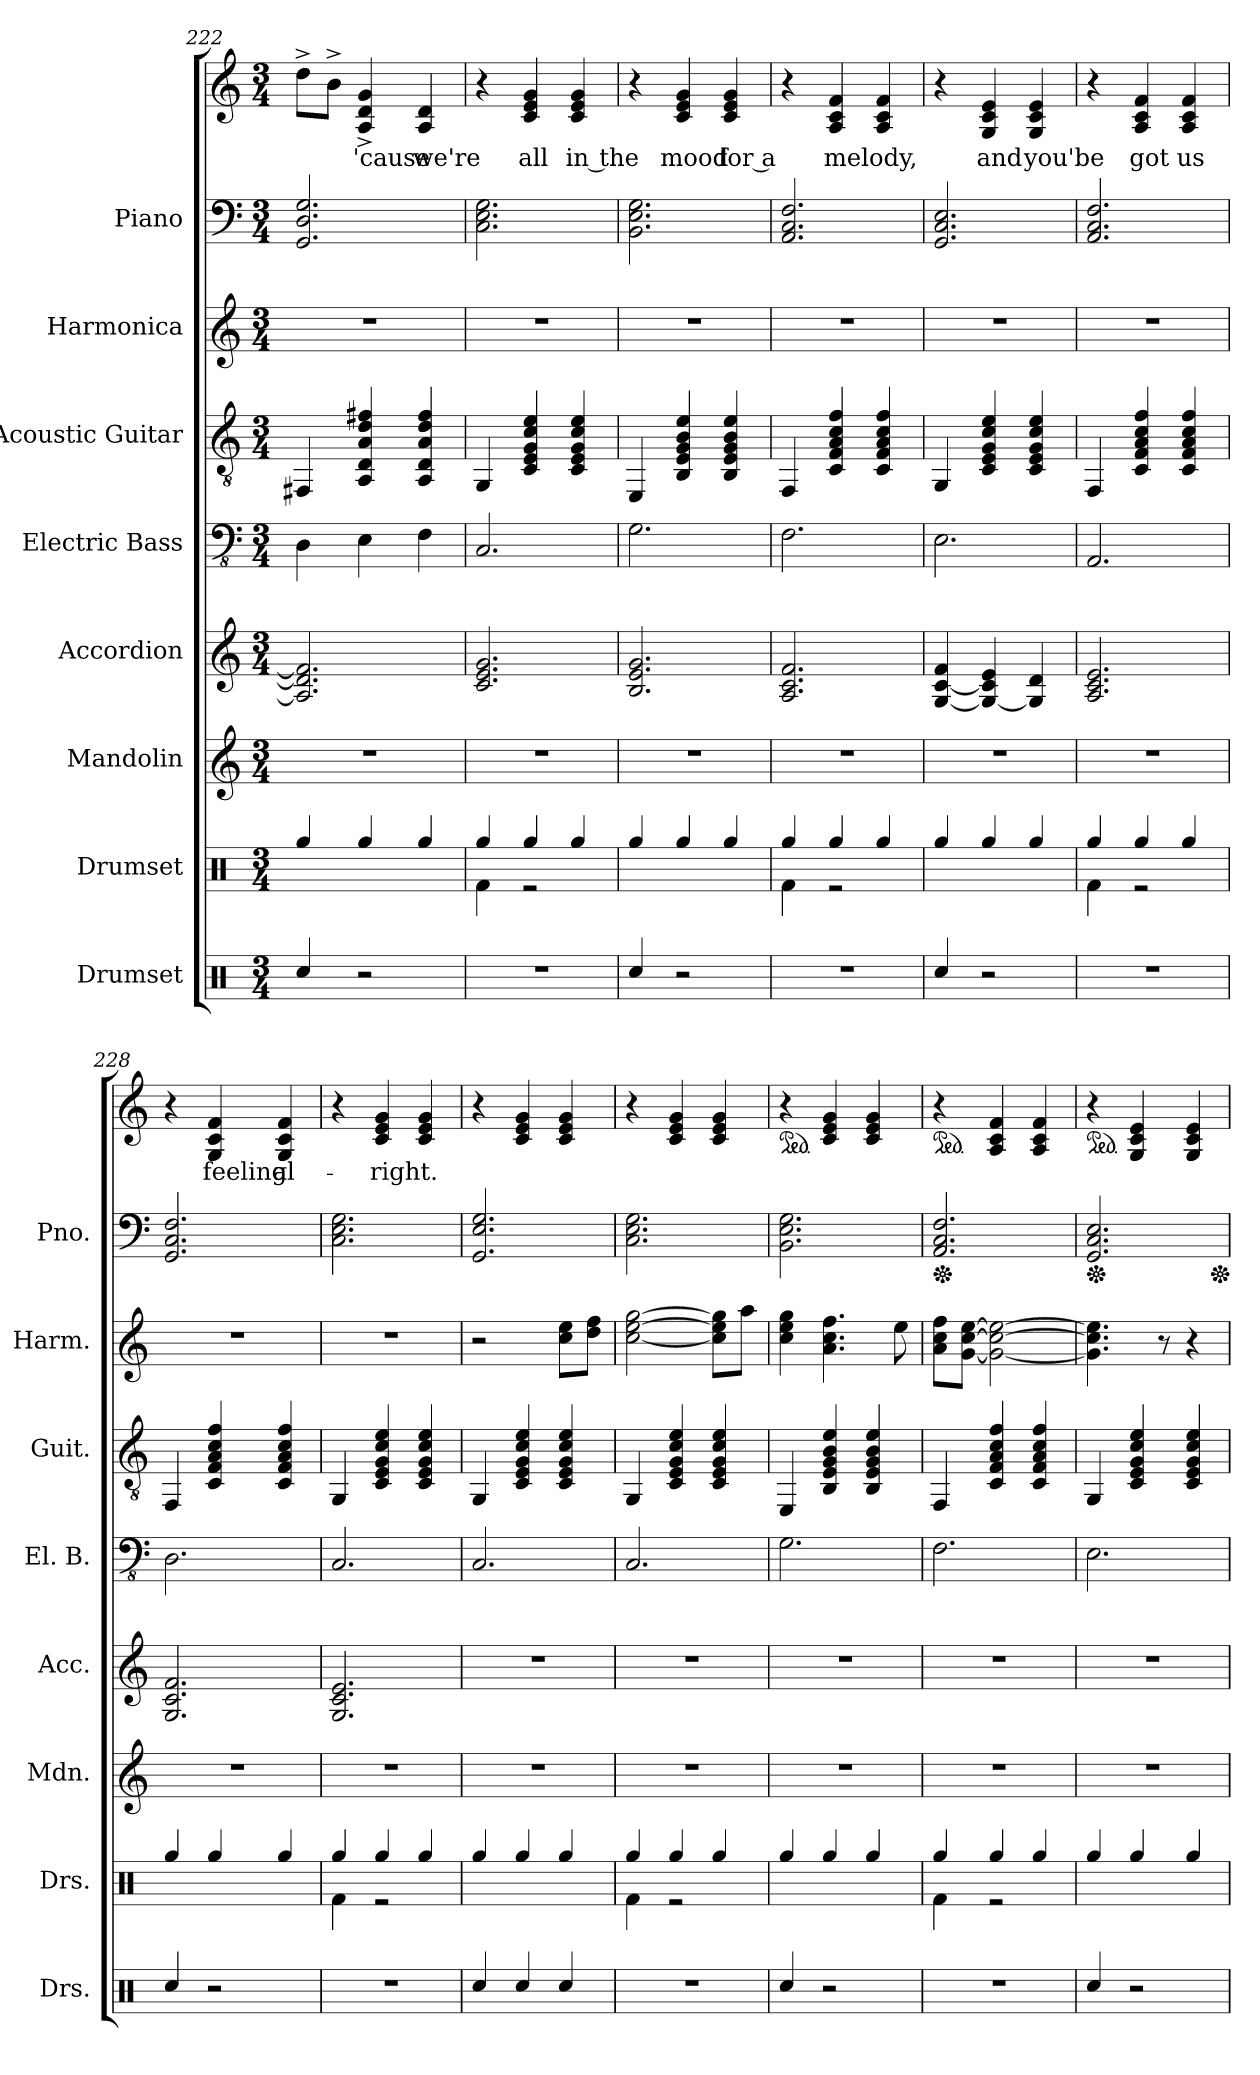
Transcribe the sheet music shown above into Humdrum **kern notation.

**kern	**kern	**kern	**kern	**kern	**kern	**kern	**kern	**kern	**text
*part8	*part7	*part6	*part5	*part4	*part3	*part2	*part1	*part1	*part1
*staff9	*staff8	*staff7	*staff6	*staff5	*staff4	*staff3	*staff2	*staff1	*staff1
*I"Drumset	*I"Drumset	*I"Mandolin	*I"Accordion	*I"Electric Bass	*I"Acoustic Guitar	*I"Harmonica	*I"Piano	*	*
*I'Drs.	*I'Drs.	*I'Mdn.	*I'Acc.	*I'El. B.	*I'Guit.	*I'Harm.	*I'Pno.	*	*
*clefX	*clefX	*clefG2	*clefG2	*clefFv4	*clefGv2	*clefG2	*clefF4	*clefG2	*
*k[]	*k[]	*k[]	*k[]	*k[]	*k[]	*k[]	*k[]	*k[]	*
*M3/4	*M3/4	*M3/4	*M3/4	*M3/4	*M3/4	*M3/4	*M3/4	*M3/4	*
=222	=222	=222	=222	=222	=222	=222	=222	=222	=222
4Rcc/	4Rgg/	2.r	2.A/] 2.d/] 2.f#/]	4DD\	4FF#X/	2.r	2.GG/ 2.D/ 2.G/	8dd^\L	.
.	.	.	.	.	.	.	.	8b^\J	.
2r	4Rgg/	.	.	4EE\	4AA/ 4D/ 4A/ 4d/ 4f#X/	.	.	4A/^ 4d/^ 4g/^	'cause
.	4Rgg/	.	.	4FF\	4AA/ 4D/ 4A/ 4d/ 4f#/	.	.	4A/ 4d/	we're
=223	=223	=223	=223	=223	=223	=223	=223	=223	=223
*	*^	*	*	*	*	*	*	*	*
2.r	4Rgg/	4Rf\	2.r	2.c/ 2.e/ 2.g/	2.CC/	4GG/	2.r	2.C\ 2.E\ 2.G\	4r	.
.	4Rgg/	2r	.	.	.	4C/ 4E/ 4G/ 4c/ 4e/	.	.	4c/ 4e/ 4g/	all
.	4Rgg/	.	.	.	.	4C/ 4E/ 4G/ 4c/ 4e/	.	.	4c/ 4e/ 4g/	in the
*	*v	*v	*	*	*	*	*	*	*	*
=224	=224	=224	=224	=224	=224	=224	=224	=224	=224
4Rcc/	4Rgg/	2.r	2.B/ 2.e/ 2.g/	2.GG\	4EE/	2.r	2.BB\ 2.E\ 2.G\	4r	.
2r	4Rgg/	.	.	.	4BB/ 4E/ 4G/ 4B/ 4e/	.	.	4c/ 4e/ 4g/	mood
.	4Rgg/	.	.	.	4BB/ 4E/ 4G/ 4B/ 4e/	.	.	4c/ 4e/ 4g/	for a
=225	=225	=225	=225	=225	=225	=225	=225	=225	=225
*	*^	*	*	*	*	*	*	*	*
2.r	4Rgg/	4Rf\	2.r	2.A/ 2.c/ 2.f/	2.FF\	4FF/	2.r	2.AA/ 2.C/ 2.F/	4r	.
.	4Rgg/	2r	.	.	.	4C/ 4F/ 4A/ 4c/ 4f/	.	.	4A/ 4c/ 4f/	melody,
.	4Rgg/	.	.	.	.	4C/ 4F/ 4A/ 4c/ 4f/	.	.	4A/ 4c/ 4f/	.
*	*v	*v	*	*	*	*	*	*	*	*
!!LO:PB:g=z
=226	=226	=226	=226	=226	=226	=226	=226	=226	=226
4Rcc/	4Rgg/	2.r	[4G/ [4c/ 4f/	2.EE\	4GG/	2.r	2.GG/ 2.C/ 2.E/	4r	.
2r	4Rgg/	.	4G/_ 4c/] 4e/	.	4C/ 4E/ 4G/ 4c/ 4e/	.	.	4G/ 4c/ 4e/	and
.	4Rgg/	.	4G/] 4d/	.	4C/ 4E/ 4G/ 4c/ 4e/	.	.	4G/ 4c/ 4e/	you'be
=227	=227	=227	=227	=227	=227	=227	=227	=227	=227
*	*^	*	*	*	*	*	*	*	*
2.r	4Rgg/	4Rf\	2.r	2.A/ 2.c/ 2.e/	2.AAA/	4FF/	2.r	2.AA/ 2.C/ 2.F/	4r	.
.	4Rgg/	2r	.	.	.	4C/ 4F/ 4A/ 4c/ 4f/	.	.	4A/ 4c/ 4f/	got
.	4Rgg/	.	.	.	.	4C/ 4F/ 4A/ 4c/ 4f/	.	.	4A/ 4c/ 4f/	us
*	*v	*v	*	*	*	*	*	*	*	*
=228	=228	=228	=228	=228	=228	=228	=228	=228	=228
4Rcc/	4Rgg/	2.r	2.G/ 2.c/ 2.f/	2.DD\	4FF/	2.r	2.GG/ 2.C/ 2.F/	4r	.
2r	4Rgg/	.	.	.	4C/ 4F/ 4A/ 4c/ 4f/	.	.	4G/ 4c/ 4f/	feeling
.	4Rgg/	.	.	.	4C/ 4F/ 4A/ 4c/ 4f/	.	.	4G/ 4c/ 4f/	al-
=229	=229	=229	=229	=229	=229	=229	=229	=229	=229
*	*^	*	*	*	*	*	*	*	*
2.r	4Rgg/	4Rf\	2.r	2.G/ 2.c/ 2.e/	2.CC/	4GG/	2.r	2.C\ 2.E\ 2.G\	4r	.
.	4Rgg/	2r	.	.	.	4C/ 4E/ 4G/ 4c/ 4e/	.	.	4c/ 4e/ 4g/	-right.
.	4Rgg/	.	.	.	.	4C/ 4E/ 4G/ 4c/ 4e/	.	.	4c/ 4e/ 4g/	.
*	*v	*v	*	*	*	*	*	*	*	*
=230	=230	=230	=230	=230	=230	=230	=230	=230	=230
4Rcc/	4Rgg/	2.r	2.r	2.CC/	4GG/	2r	2.GG/ 2.E/ 2.G/	4r	.
4Rcc/	4Rgg/	.	.	.	4C/ 4E/ 4G/ 4c/ 4e/	.	.	4c/ 4e/ 4g/	.
4Rcc/	4Rgg/	.	.	.	4C/ 4E/ 4G/ 4c/ 4e/	8cc\ 8ee\L	.	4c/ 4e/ 4g/	.
.	.	.	.	.	.	8dd\ 8ff\J	.	.	.
=231	=231	=231	=231	=231	=231	=231	=231	=231	=231
*	*^	*	*	*	*	*	*	*	*
2.r	4Rgg/	4Rf\	2.r	2.r	2.CC/	4GG/	[2cc\ [2ee\ [2gg\	2.C\ 2.E\ 2.G\	4r	.
.	4Rgg/	2r	.	.	.	4C/ 4E/ 4G/ 4c/ 4e/	.	.	4c/ 4e/ 4g/	.
.	4Rgg/	.	.	.	.	4C/ 4E/ 4G/ 4c/ 4e/	8cc\] 8ee\] 8gg\]L	.	4c/ 4e/ 4g/	.
.	.	.	.	.	.	.	8aa\J	.	.	.
*	*v	*v	*	*	*	*	*	*	*	*
!!LO:PB:g=z
=232	=232	=232	=232	=232	=232	=232	=232	=232	=232
*	*	*	*	*	*	*	*	*ped	*
4Rcc/	4Rgg/	2.r	2.r	2.GG\	4EE/	4cc\ 4ee\ 4gg\	2.BB\ 2.E\ 2.G\	4r	.
2r	4Rgg/	.	.	.	4BB/ 4E/ 4G/ 4B/ 4e/	4.a\ 4.cc\ 4.ff\	.	4c/ 4e/ 4g/	.
.	4Rgg/	.	.	.	4BB/ 4E/ 4G/ 4B/ 4e/	.	.	4c/ 4e/ 4g/	.
.	.	.	.	.	.	8ee\	.	.	.
=233	=233	=233	=233	=233	=233	=233	=233	=233	=233
*	*^	*	*	*	*	*	*	*	*
*	*	*	*	*	*	*	*	*Xped	*	*
*	*	*	*	*	*	*	*	*	*ped	*
2.r	4Rgg/	4Rf\	2.r	2.r	2.FF\	4FF/	8a\ 8cc\ 8ff\L	2.AA/ 2.C/ 2.F/	4r	.
.	.	.	.	.	.	.	[8g\ [8cc\ [8ee\J	.	.	.
.	4Rgg/	2r	.	.	.	4C/ 4F/ 4A/ 4c/ 4f/	2g\_ 2cc\_ 2ee\_	.	4A/ 4c/ 4f/	.
.	4Rgg/	.	.	.	.	4C/ 4F/ 4A/ 4c/ 4f/	.	.	4A/ 4c/ 4f/	.
*	*v	*v	*	*	*	*	*	*	*	*
=234	=234	=234	=234	=234	=234	=234	=234	=234	=234
*	*	*	*	*	*	*	*Xped	*	*
*	*	*	*	*	*	*	*	*ped	*
4Rcc/	4Rgg/	2.r	2.r	2.EE\	4GG/	4.g\] 4.cc\] 4.ee\]	2.GG/ 2.C/ 2.E/	4r	.
2r	4Rgg/	.	.	.	4C/ 4E/ 4G/ 4c/ 4e/	.	.	4G/ 4c/ 4e/	.
.	.	.	.	.	.	8r	.	.	.
.	4Rgg/	.	.	.	4C/ 4E/ 4G/ 4c/ 4e/	4r	.	4G/ 4c/ 4e/	.
*	*	*	*	*	*	*	*Xped	*	*
=	=	=	=	=	=	=	=	=	=
*-	*-	*-	*-	*-	*-	*-	*-	*-	*-
